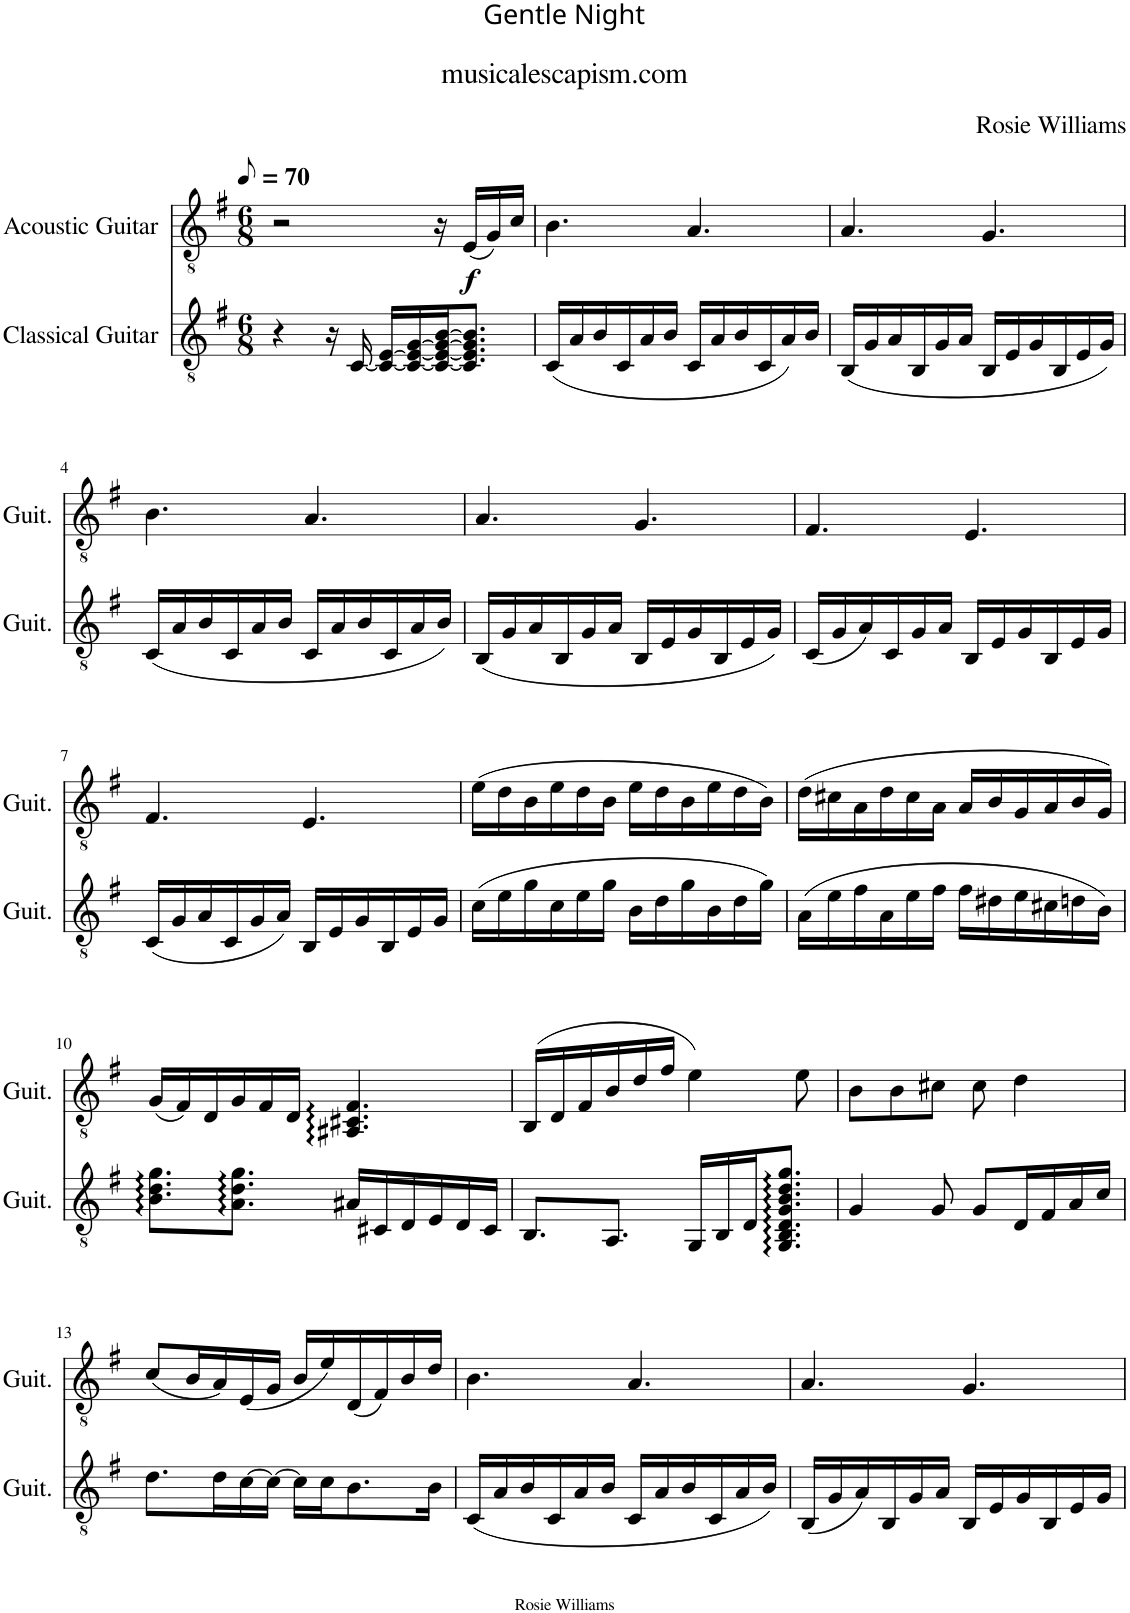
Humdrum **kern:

**kern	**kern	**dynam
*part2	*part1	*part1
*staff2	*staff1	*staff1
*I"Classical Guitar	*I"Acoustic Guitar	*
*I'Guit.	*I'Guit.	*
*clefGv2	*clefGv2	*
*k[f#]	*k[f#]	*
*M6/8	*M6/8	*
*MM35	*MM35	*
=1	=1	=1
4r	2r	.
16r	.	.
[16C/	.	.
16C/_ [16E/LL	.	.
16C/_ 16E/_ [16G/	.	.
16C/_ 16E/_ 16G/_ [16B/J	16r	.
!	!	!LO:DY:b
8.C/] 8.E/] 8.G/] 8.B/]J	(<16E/LL	f
.	16G/)	.
.	16c/JJ	.
=2	=2	=2
(<16C/LL	4.B\	.
16A/	.	.
16B/	.	.
16C/	.	.
16A/	.	.
16B/JJ	.	.
16C/LL	4.A/	.
16A/	.	.
16B/	.	.
16C/	.	.
16A/)	.	.
16B/JJ	.	.
=3	=3	=3
(<16BB/LL	4.A/	.
16G/	.	.
16A/	.	.
16BB/	.	.
16G/	.	.
16A/JJ	.	.
16BB/LL	4.G/	.
16E/	.	.
16G/	.	.
16BB/	.	.
16E/	.	.
16G/JJ)	.	.
!!LO:LB:g=z
=4	=4	=4
(<16C/LL	4.B\	.
16A/	.	.
16B/	.	.
16C/	.	.
16A/	.	.
16B/JJ	.	.
16C/LL	4.A/	.
16A/	.	.
16B/	.	.
16C/	.	.
16A/	.	.
16B/JJ)	.	.
=5	=5	=5
(<16BB/LL	4.A/	.
16G/	.	.
16A/	.	.
16BB/	.	.
16G/	.	.
16A/JJ	.	.
16BB/LL	4.G/	.
16E/	.	.
16G/	.	.
16BB/	.	.
16E/	.	.
16G/JJ)	.	.
=6	=6	=6
(<16C/LL	4.F#/	.
16G/	.	.
16A/)	.	.
16C/	.	.
16G/	.	.
16A/JJ	.	.
16BB/LL	4.E/	.
16E/	.	.
16G/	.	.
16BB/	.	.
16E/	.	.
16G/JJ	.	.
!!LO:LB:g=z
=7	=7	=7
(<16C/LL	4.F#/	.
16G/	.	.
16A/	.	.
16C/	.	.
16G/	.	.
16A/JJ)	.	.
16BB/LL	4.E/	.
16E/	.	.
16G/	.	.
16BB/	.	.
16E/	.	.
16G/JJ	.	.
=8	=8	=8
(>16c\LL	(>16e\LL	.
16e\	16d\	.
16g\	16B\	.
16c\	16e\	.
16e\	16d\	.
16g\JJ	16B\JJ	.
16B\LL	16e\LL	.
16d\	16d\	.
16g\	16B\	.
16B\	16e\	.
16d\	16d\	.
16g\JJ)	16B\JJ)	.
=9	=9	=9
(>16A\LL	(>16d\LL	.
16e\	16c#X\	.
16f#\	16A\	.
16A\	16d\	.
16e\	16c#\	.
16f#\JJ	16A\JJ	.
16f#\LL	16A/LL	.
16d#X\	16B/	.
16e\	16G/	.
16c#X\	16A/	.
16dn\	16B/	.
16B\JJ)	16G/JJ)	.
!!LO:LB:g=z
=10	=10	=10
8.B\ 8.d\ 8.g\L	(<16G/LL	.
.	16F#/)	.
.	16D/	.
8.A\ 8.d\ 8.g\J	16G/	.
.	16F#/	.
.	16D/JJ	.
16A#X/LL	4.AA#X/ 4.C#X/ 4.F#/	.
16C#X/	.	.
16D/	.	.
16E/	.	.
16D/	.	.
16C#/JJ	.	.
=11	=11	=11
8.BB/L	(>16BB/LL	.
.	16D/	.
.	16F#/	.
8.AA/J	16B/	.
.	16d/	.
.	16f#/JJ	.
16GG/LL	4e\)	.
16BB/	.	.
16D/J	.	.
8.GG/ 8.BB/ 8.D/ 8.G/ 8.B/ 8.d/ 8.g/J	.	.
.	8e\	.
=12	=12	=12
4G/	8B\L	.
.	8B\	.
8G/	8c#X\J	.
8G/L	8c#\	.
16D/L	4d\	.
16F#/	.	.
16A/	.	.
16c/JJ	.	.
!!LO:LB:g=z
=13	=13	=13
8.d\L	(<8c/L	.
.	16B/L	.
16d\L	16A/)	.
[16c\	(<16E/	.
16c\JJ_	16G/JJ	.
16c\LL]	16B/LL	.
16c\J	16e/)	.
8.B\	(<16D/	.
.	16F#/)	.
.	16B/	.
16B\Jk	16d/JJ	.
=14	=14	=14
(<16C/LL	4.B\	.
16A/	.	.
16B/	.	.
16C/	.	.
16A/	.	.
16B/JJ	.	.
16C/LL	4.A/	.
16A/	.	.
16B/	.	.
16C/	.	.
16A/	.	.
16B/JJ)	.	.
=15	=15	=15
(<16BB/LL	4.A/	.
16G/	.	.
16A/)	.	.
16BB/	.	.
16G/	.	.
16A/JJ	.	.
16BB/LL	4.G/	.
16E/	.	.
16G/	.	.
16BB/	.	.
16E/	.	.
16G/JJ	.	.
=	=	=
*-	*-	*-
